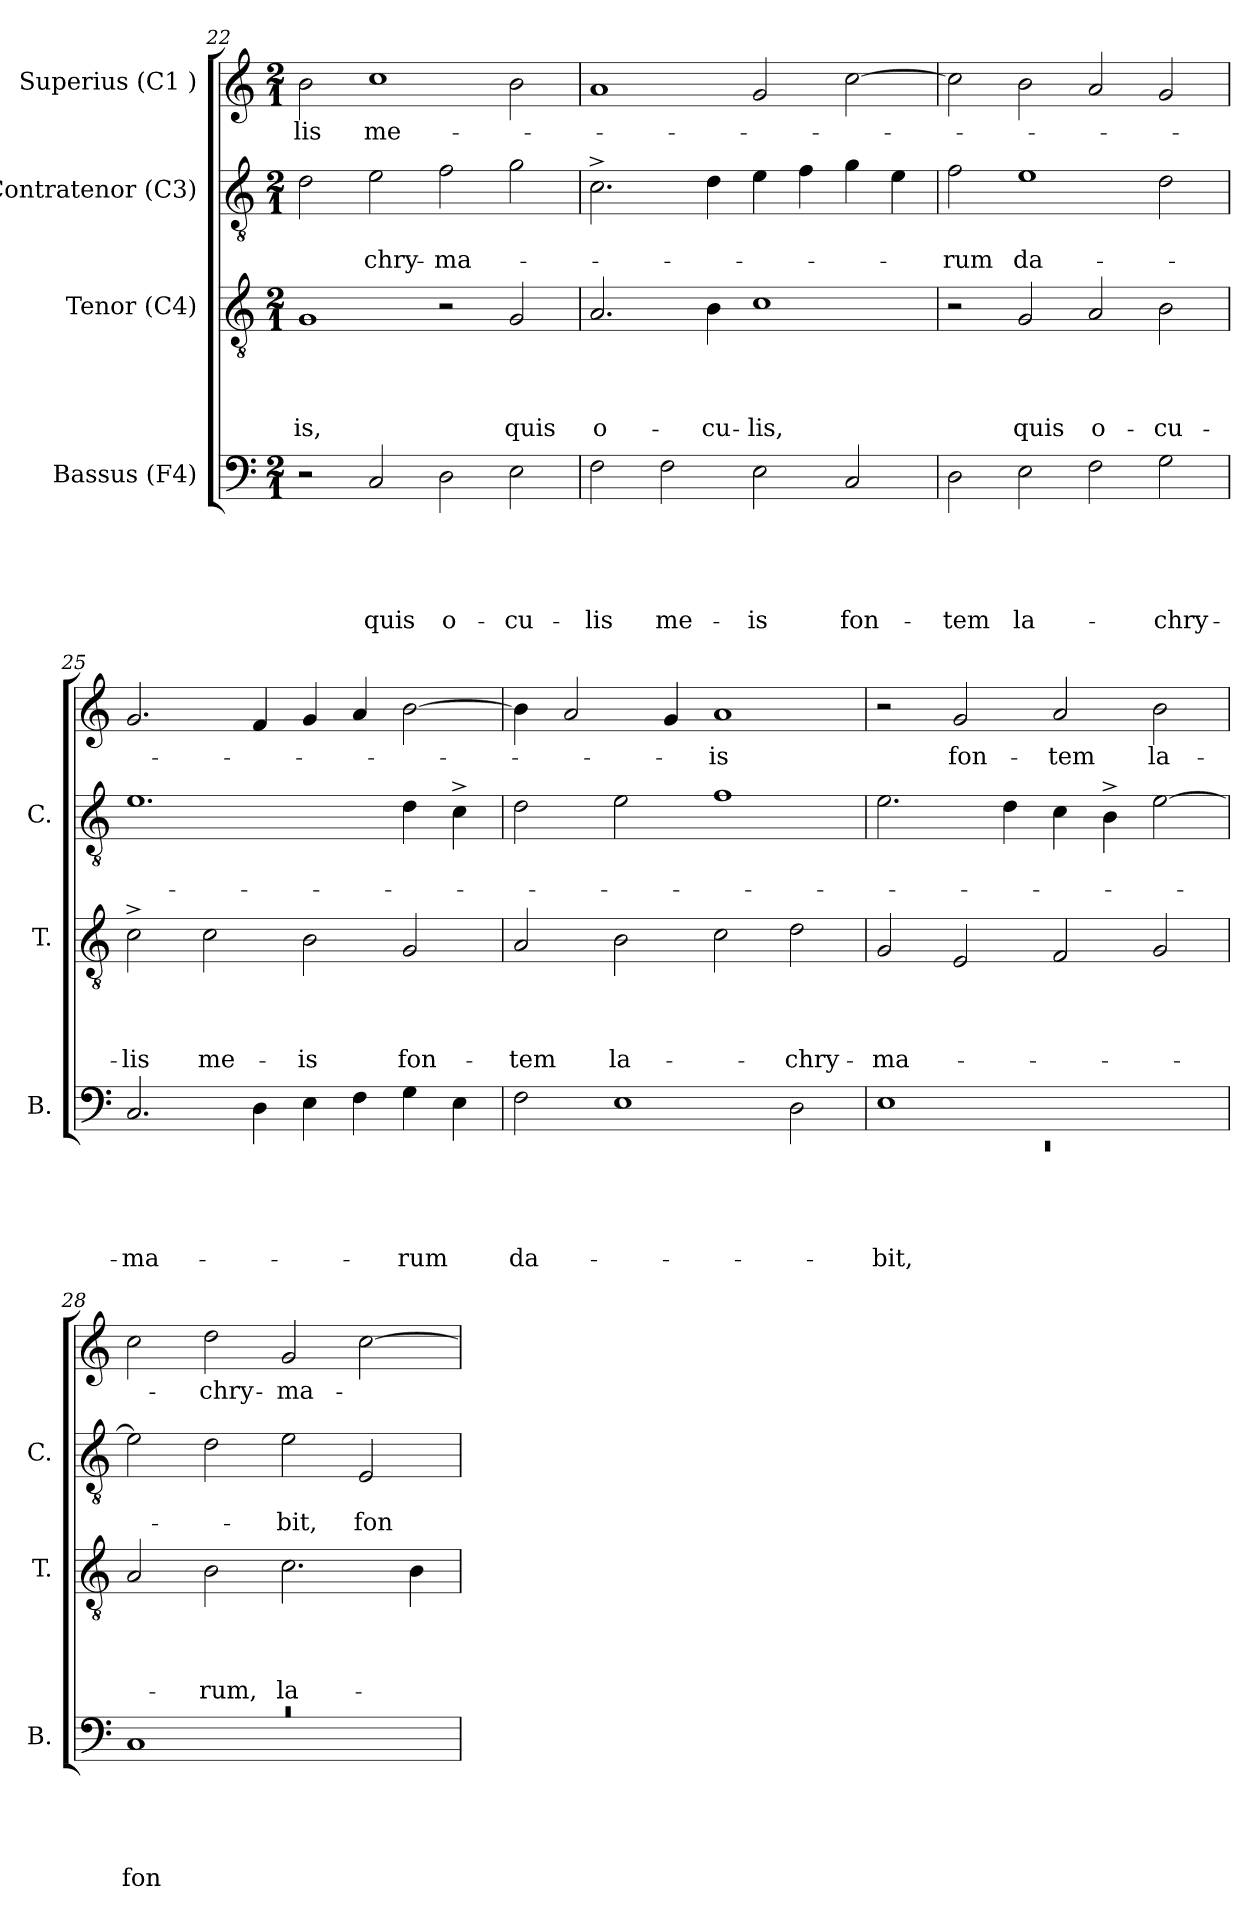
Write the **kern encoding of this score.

**kern	**text	**text	**text	**text	**text	**kern	**text	**text	**text	**text	**kern	**text	**text	**kern	**text
*part4	*part4	*part4	*part4	*part4	*part4	*part3	*part3	*part3	*part3	*part3	*part2	*part2	*part2	*part1	*part1
*staff4	*staff4	*staff4	*staff4	*staff4	*staff4	*staff3	*staff3	*staff3	*staff3	*staff3	*staff2	*staff2	*staff2	*staff1	*staff1
*I"Bassus (F4)	*	*	*	*	*	*I"Tenor (C4)	*	*	*	*	*I"Contratenor (C3)	*	*	*I"Superius (C1 )	*
*I'B.	*	*	*	*	*	*I'T.	*	*	*	*	*I'C.	*	*	*	*
*clefF4	*	*	*	*	*	*clefGv2	*	*	*	*	*clefGv2	*	*	*clefG2	*
*k[]	*	*	*	*	*	*k[]	*	*	*	*	*k[]	*	*	*k[]	*
*C:	*	*	*	*	*	*C:	*	*	*	*	*C:	*	*	*C:	*
*M2/1	*	*	*	*	*	*M2/1	*	*	*	*	*M2/1	*	*	*M2/1	*
=22	=22	=22	=22	=22	=22	=22	=22	=22	=22	=22	=22	=22	=22	=22	=22
!	!	!	!	!	!	!	!	!	!	!LO:LY:b	!	!	!	!	!LO:LY:b
2r	.	.	.	.	.	1G	.	.	.	-is,	2d\	.	.	2b\	-lis
!	!	!	!	!	!LO:LY:b	!	!	!	!	!	!	!	!LO:LY:b	!	!LO:LY:b
2C/	.	.	.	.	quis	.	.	.	.	.	2e\	.	-chry-	1cc	me-
!	!	!	!	!	!LO:LY:b	!	!	!	!	!	!	!	!LO:LY:b	!	!
2D\	.	.	.	.	o-	2r	.	.	.	.	2f\	.	-ma-	.	.
!	!	!	!	!	!LO:LY:b	!	!	!	!	!LO:LY:b	!	!	!	!	!
2E\	.	.	.	.	-cu-	2G/	.	.	.	quis	2g\	.	.	2b\	.
=23	=23	=23	=23	=23	=23	=23	=23	=23	=23	=23	=23	=23	=23	=23	=23
!	!	!	!	!	!LO:LY:b	!	!	!	!	!LO:LY:b	!	!	!	!	!
2F\	.	.	.	.	-lis	2.A/	.	.	.	o-	2.c^>\	.	.	1a	.
!	!	!	!	!	!LO:LY:b	!	!	!	!	!	!	!	!	!	!
2F\	.	.	.	.	me-	.	.	.	.	.	.	.	.	.	.
!	!	!	!	!	!	!	!	!	!	!LO:LY:b	!	!	!	!	!
.	.	.	.	.	.	4B\	.	.	.	-cu-	4d\	.	.	.	.
!	!	!	!	!	!LO:LY:b	!	!	!	!	!LO:LY:b	!	!	!	!	!
2E\	.	.	.	.	-is	1c	.	.	.	-lis,	4e\	.	.	2g/	.
.	.	.	.	.	.	.	.	.	.	.	4f\	.	.	.	.
!	!	!	!	!	!LO:LY:b	!	!	!	!	!	!	!	!	!	!
2C/	.	.	.	.	fon-	.	.	.	.	.	4g\	.	.	[>2cc\	.
.	.	.	.	.	.	.	.	.	.	.	4e\	.	.	.	.
=24	=24	=24	=24	=24	=24	=24	=24	=24	=24	=24	=24	=24	=24	=24	=24
!	!	!	!	!	!LO:LY:b	!	!	!	!	!	!	!	!LO:LY:b	!	!
2D\	.	.	.	.	-tem	2r	.	.	.	.	2f\	.	-rum	2cc\]	.
!	!	!	!	!	!LO:LY:b	!	!	!	!	!LO:LY:b	!	!	!LO:LY:b	!	!
2E\	.	.	.	.	la-	2G/	.	.	.	quis	1e	.	da-	2b\	.
!	!	!	!	!	!	!	!	!	!	!LO:LY:b	!	!	!	!	!
2F\	.	.	.	.	.	2A/	.	.	.	o-	.	.	.	2a/	.
!	!	!	!	!	!LO:LY:b	!	!	!	!	!LO:LY:b	!	!	!	!	!
2G\	.	.	.	.	-chry-	2B\	.	.	.	-cu-	2d\	.	.	2g/	.
=25	=25	=25	=25	=25	=25	=25	=25	=25	=25	=25	=25	=25	=25	=25	=25
!	!	!	!	!	!LO:LY:b	!	!	!	!	!LO:LY:b	!	!	!	!	!
2.C/	.	.	.	.	-ma-	2c^>\	.	.	.	-lis	1.e	.	.	2.g/	.
!	!	!	!	!	!	!	!	!	!	!LO:LY:b	!	!	!	!	!
.	.	.	.	.	.	2c\	.	.	.	me-	.	.	.	.	.
4D\	.	.	.	.	.	.	.	.	.	.	.	.	.	4f/	.
!	!	!	!	!	!	!	!	!	!	!LO:LY:b	!	!	!	!	!
4E\	.	.	.	.	.	2B\	.	.	.	-is	.	.	.	4g/	.
4F\	.	.	.	.	.	.	.	.	.	.	.	.	.	4a/	.
!	!	!	!	!	!LO:LY:b	!	!	!	!	!LO:LY:b	!	!	!	!	!
4G\	.	.	.	.	-rum	2G/	.	.	.	fon-	4d\	.	.	[<2b\	.
4E\	.	.	.	.	.	.	.	.	.	.	4c^>\	.	.	.	.
!!LO:LB:g=z
=26	=26	=26	=26	=26	=26	=26	=26	=26	=26	=26	=26	=26	=26	=26	=26
!	!	!	!	!	!LO:LY:b	!	!	!	!	!LO:LY:b	!	!	!	!	!
2F\	.	.	.	.	da-	2A/	.	.	.	-tem	2d\	.	.	4b\]	.
.	.	.	.	.	.	.	.	.	.	.	.	.	.	2a/	.
!	!	!	!	!	!	!	!	!	!	!LO:LY:b	!	!	!	!	!
1E	.	.	.	.	.	2B\	.	.	.	la-	2e\	.	.	.	.
.	.	.	.	.	.	.	.	.	.	.	.	.	.	4g/	.
!	!	!	!	!	!	!	!	!	!	!	!	!	!	!	!LO:LY:b:rj
.	.	.	.	.	.	2c\	.	.	.	.	1f	.	.	1a	-is
!	!	!	!	!	!	!	!	!	!	!LO:LY:b	!	!	!	!	!
2D\	.	.	.	.	.	2d\	.	.	.	-chry-	.	.	.	.	.
=27	=27	=27	=27	=27	=27	=27	=27	=27	=27	=27	=27	=27	=27	=27	=27
*^	*	*	*	*	*	*	*	*	*	*	*	*	*	*	*
!	!LO:N:vis=1	!	!	!	!	!LO:LY:b	!	!	!	!	!LO:LY:b	!	!	!	!	!
1E	0rEE	.	.	.	.	-bit,	2G/	.	.	.	-ma-	2.e\	.	.	2r	.
!	!	!	!	!	!	!	!	!	!	!	!	!	!	!	!	!LO:LY:b
.	.	.	.	.	.	.	2E/	.	.	.	.	.	.	.	2g/	fon-
.	.	.	.	.	.	.	.	.	.	.	.	4d\	.	.	.	.
!	!	!	!	!	!	!	!	!	!	!	!	!	!	!	!	!LO:LY:b
1ryy	.	.	.	.	.	.	2F/	.	.	.	.	4c\	.	.	2a/	-tem
.	.	.	.	.	.	.	.	.	.	.	.	4B^>\	.	.	.	.
!	!	!	!	!	!	!	!	!	!	!	!	!	!	!	!	!LO:LY:b
.	.	.	.	.	.	.	2G/	.	.	.	.	[>2e\	.	.	2b\	la-
=28	=28	=28	=28	=28	=28	=28	=28	=28	=28	=28	=28	=28	=28	=28	=28	=28
!LO:N:vis=1	!	!	!	!	!	!LO:LY:b	!	!	!	!	!	!	!	!	!	!
0rc	1C	.	.	.	.	fon-	2A/	.	.	.	.	2e\]	.	.	2cc\	.
!	!	!	!	!	!	!	!	!	!	!	!LO:LY:b	!	!	!	!	!LO:LY:b
.	.	.	.	.	.	.	2B\	.	.	.	-rum,	2d\	.	.	2dd\	-chry-
!	!	!	!	!	!	!	!	!	!	!	!LO:LY:b	!	!	!LO:LY:b	!	!LO:LY:b
.	1ryy	.	.	.	.	.	2.c\	.	.	.	la-	2e\	.	-bit,	2g/	-ma-
!	!	!	!	!	!	!	!	!	!	!	!	!	!	!LO:LY:b	!	!
.	.	.	.	.	.	.	.	.	.	.	.	2E/	.	fon-	[>2cc\	.
.	.	.	.	.	.	.	4B\	.	.	.	.	.	.	.	.	.
*v	*v	*	*	*	*	*	*	*	*	*	*	*	*	*	*	*
=	=	=	=	=	=	=	=	=	=	=	=	=	=	=	=
*-	*-	*-	*-	*-	*-	*-	*-	*-	*-	*-	*-	*-	*-	*-	*-
